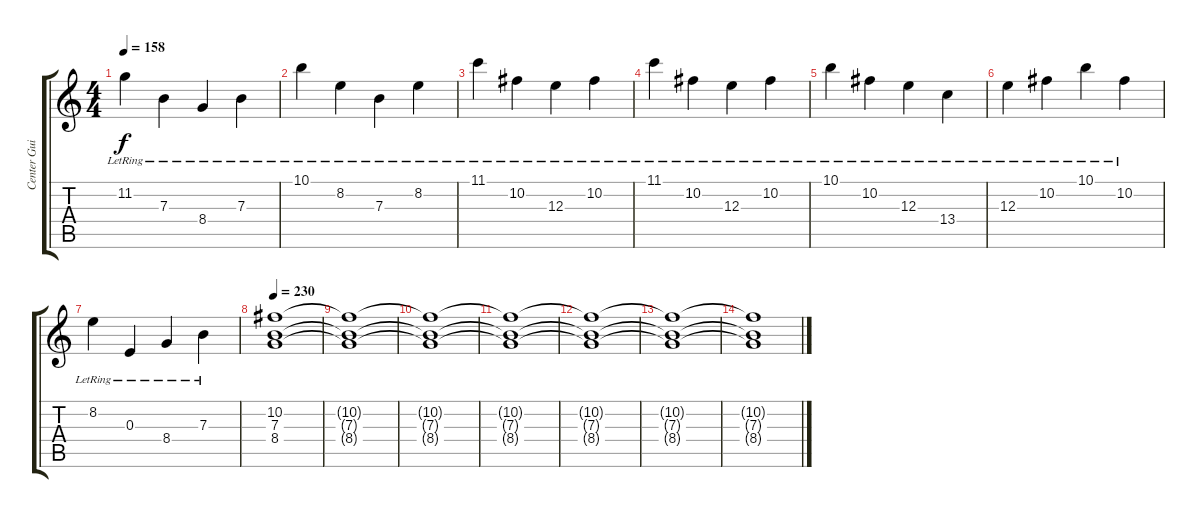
\track ("Center Guitar" "Center Gui") {instrument distortionguitar}
\staff {score tabs}
\tuning (Db4 Ab3 E3 B2 Gb2 B1) {hide}
\ts (4 4)
\tempo 158
\clef g2
\ks c
11.2{lr}.4{dy f} 7.3{lr}.4 8.4{lr}.4 7.3{lr}.4 |
10.1{lr}.4 8.2{lr}.4 7.3{lr}.4 8.2{lr}.4 |
11.1{lr}.4{volume 5} 10.2{lr}.4 12.3{lr}.4 10.2{lr}.4 |
11.1{lr}.4 10.2{lr}.4 12.3{lr}.4 10.2{lr}.4 |
10.1{lr}.4 10.2{lr}.4 12.3{lr}.4 13.4{lr}.4 |
12.3{lr}.4 10.2{lr}.4 10.1{lr}.4 10.2{lr}.4 |
8.2{lr}.4 0.3{lr}.4 8.4{lr}.4 7.3{lr}.4 |
\tempo 230
(10.2 7.3 8.4).1{volume 8} |
(10.2{t} 7.3{t} 8.4{t}).1 |
(10.2{t} 7.3{t} 8.4{t}).1 |
(10.2{t} 7.3{t} 8.4{t}).1 |
(10.2{t} 7.3{t} 8.4{t}).1{volume 11} |
(10.2{t} 7.3{t} 8.4{t}).1 |
(10.2{t} 7.3{t} 8.4{t}).1
